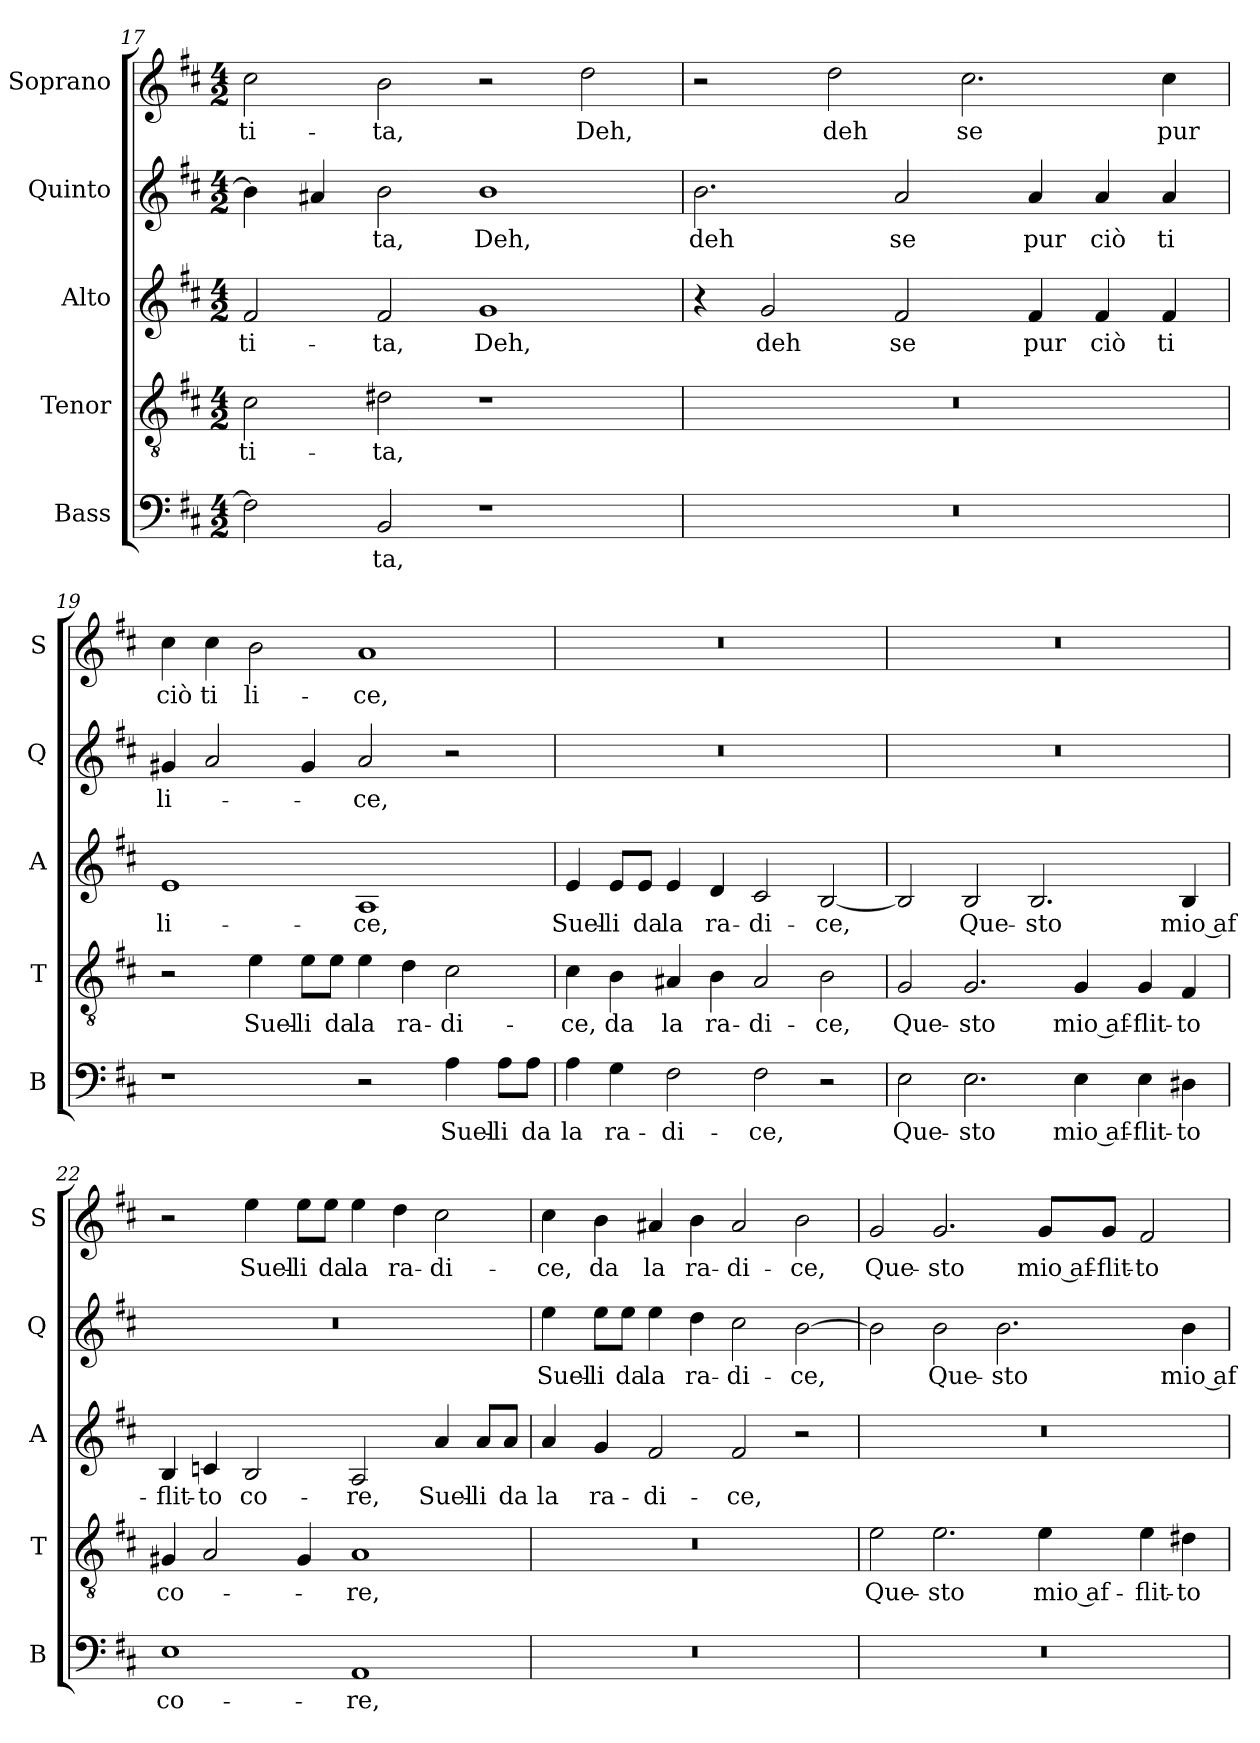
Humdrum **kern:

**kern	**text	**kern	**text	**kern	**text	**kern	**text	**kern	**text
*part5	*part5	*part4	*part4	*part3	*part3	*part2	*part2	*part1	*part1
*staff5	*staff5	*staff4	*staff4	*staff3	*staff3	*staff2	*staff2	*staff1	*staff1
*I"Bass	*	*I"Tenor	*	*I"Alto	*	*I"Quinto	*	*I"Soprano	*
*I'B	*	*I'T	*	*I'A	*	*I'Q	*	*I'S	*
!!LO:PB:g=z
*clefF4	*	*clefGv2	*	*clefG2	*	*clefG2	*	*clefG2	*
*k[f#c#]	*	*k[f#c#]	*	*k[f#c#]	*	*k[f#c#]	*	*k[f#c#]	*
*D:	*	*D:	*	*D:	*	*D:	*	*D:	*
*M4/2	*	*M4/2	*	*M4/2	*	*M4/2	*	*M4/2	*
=17	=17	=17	=17	=17	=17	=17	=17	=17	=17
!	!	!	!LO:LY:b	!	!LO:LY:b	!	!	!	!LO:LY:b
2F#\]	.	2c#\	-ti-	2f#/	-ti-	4b\]	.	2cc#\	-ti-
.	.	.	.	.	.	4a#X/	.	.	.
!	!LO:LY:b	!	!LO:LY:b	!	!LO:LY:b	!	!LO:LY:b	!	!LO:LY:b
2BB/	-ta,	2d#X\	-ta,	2f#/	-ta,	2b\	-ta,	2b\	-ta,
!	!	!	!	!	!LO:LY:b	!	!LO:LY:b	!	!
1r	.	1r	.	1g	Deh,	1b	Deh,	2r	.
!	!	!	!	!	!	!	!	!	!LO:LY:b
.	.	.	.	.	.	.	.	2dd\	Deh,
=18	=18	=18	=18	=18	=18	=18	=18	=18	=18
!	!	!	!	!	!	!	!LO:LY:b	!	!
0r	.	0r	.	4r	.	2.b\	deh	2r	.
!	!	!	!	!	!LO:LY:b	!	!	!	!
.	.	.	.	2g/	deh	.	.	.	.
!	!	!	!	!	!	!	!	!	!LO:LY:b
.	.	.	.	.	.	.	.	2dd\	deh
!	!	!	!	!	!LO:LY:b	!	!LO:LY:b	!	!
.	.	.	.	2f#/	se	2a/	se	.	.
!	!	!	!	!	!	!	!	!	!LO:LY:b
.	.	.	.	.	.	.	.	2.cc#\	se
!	!	!	!	!	!LO:LY:b	!	!LO:LY:b	!	!
.	.	.	.	4f#/	pur	4a/	pur	.	.
!	!	!	!	!	!LO:LY:b	!	!LO:LY:b	!	!
.	.	.	.	4f#/	ciò	4a/	ciò	.	.
!	!	!	!	!	!LO:LY:b	!	!LO:LY:b	!	!LO:LY:b
.	.	.	.	4f#/	ti	4a/	ti	4cc#\	pur
=19	=19	=19	=19	=19	=19	=19	=19	=19	=19
!	!	!	!	!	!LO:LY:b	!	!LO:LY:b	!	!LO:LY:b
1r	.	2r	.	1e	li-	4g#X/	li-	4cc#\	ciò
!	!	!	!	!	!	!	!	!	!LO:LY:b
.	.	.	.	.	.	2a/	.	4cc#\	ti
!	!	!	!LO:LY:b	!	!	!	!	!	!LO:LY:b
.	.	4e\	Suel-	.	.	.	.	2b\	li-
!	!	!	!LO:LY:b	!	!	!	!	!	!
.	.	8e\L	-li	.	.	4g#/	.	.	.
!	!	!	!LO:LY:b	!	!	!	!	!	!
.	.	8e\J	da	.	.	.	.	.	.
!	!	!	!LO:LY:b	!	!LO:LY:b	!	!LO:LY:b	!	!LO:LY:b
2r	.	4e\	la	1A	-ce,	2a/	-ce,	1a	-ce,
!	!	!	!LO:LY:b	!	!	!	!	!	!
.	.	4d\	ra-	.	.	.	.	.	.
!	!LO:LY:b	!	!LO:LY:b	!	!	!	!	!	!
4A\	Suel-	2c#\	-di-	.	.	2r	.	.	.
!	!LO:LY:b	!	!	!	!	!	!	!	!
8A\L	-li	.	.	.	.	.	.	.	.
!	!LO:LY:b	!	!	!	!	!	!	!	!
8A\J	da	.	.	.	.	.	.	.	.
!!LO:LB:g=z
=20	=20	=20	=20	=20	=20	=20	=20	=20	=20
!	!LO:LY:b	!	!LO:LY:b	!	!LO:LY:b	!	!	!	!
4A\	la	4c#\	-ce,	4e/	Suel-	0r	.	0r	.
!	!LO:LY:b	!	!LO:LY:b	!	!LO:LY:b	!	!	!	!
4G\	ra-	4B\	da	8e/L	-li	.	.	.	.
!	!	!	!	!	!LO:LY:b	!	!	!	!
.	.	.	.	8e/J	da	.	.	.	.
!	!LO:LY:b	!	!LO:LY:b	!	!LO:LY:b	!	!	!	!
2F#\	-di-	4A#X/	la	4e/	la	.	.	.	.
!	!	!	!LO:LY:b	!	!LO:LY:b	!	!	!	!
.	.	4B\	ra-	4d/	ra-	.	.	.	.
!	!LO:LY:b	!	!LO:LY:b	!	!LO:LY:b	!	!	!	!
2F#\	-ce,	2A#/	-di-	2c#/	-di-	.	.	.	.
!	!	!	!LO:LY:b	!	!LO:LY:b	!	!	!	!
2r	.	2B\	-ce,	[2B/	-ce,	.	.	.	.
=21	=21	=21	=21	=21	=21	=21	=21	=21	=21
!	!LO:LY:b	!	!LO:LY:b	!	!	!	!	!	!
2E\	Que-	2G/	Que-	2B/]	.	0r	.	0r	.
!	!LO:LY:b	!	!LO:LY:b	!	!LO:LY:b	!	!	!	!
2.E\	-sto	2.G/	-sto	2B/	Que-	.	.	.	.
!	!	!	!	!	!LO:LY:b	!	!	!	!
.	.	.	.	2.B/	-sto	.	.	.	.
!	!LO:LY:b	!	!LO:LY:b	!	!	!	!	!	!
4E\	mio af-	4G/	mio af-	.	.	.	.	.	.
!	!LO:LY:b	!	!LO:LY:b	!	!	!	!	!	!
4E\	-flit-	4G/	-flit-	.	.	.	.	.	.
!	!LO:LY:b	!	!LO:LY:b	!	!LO:LY:b	!	!	!	!
4D#X\	-to	4F#/	-to	4B/	mio af-	.	.	.	.
=22	=22	=22	=22	=22	=22	=22	=22	=22	=22
!	!LO:LY:b	!	!LO:LY:b	!	!LO:LY:b	!	!	!	!
1E	co-	4G#X/	co-	4B/	-flit-	0r	.	2r	.
!	!	!	!	!	!LO:LY:b	!	!	!	!
.	.	2A/	.	4cn/	-to	.	.	.	.
!	!	!	!	!	!LO:LY:b	!	!	!	!LO:LY:b
.	.	.	.	2B/	co-	.	.	4ee\	Suel-
!	!	!	!	!	!	!	!	!	!LO:LY:b
.	.	4G#/	.	.	.	.	.	8ee\L	-li
!	!	!	!	!	!	!	!	!	!LO:LY:b
.	.	.	.	.	.	.	.	8ee\J	da
!	!LO:LY:b	!	!LO:LY:b	!	!LO:LY:b	!	!	!	!LO:LY:b
1AA	-re,	1A	-re,	2A/	-re,	.	.	4ee\	la
!	!	!	!	!	!	!	!	!	!LO:LY:b
.	.	.	.	.	.	.	.	4dd\	ra-
!	!	!	!	!	!LO:LY:b	!	!	!	!LO:LY:b
.	.	.	.	4a/	Suel-	.	.	2cc#\	-di-
!	!	!	!	!	!LO:LY:b	!	!	!	!
.	.	.	.	8a/L	-li	.	.	.	.
!	!	!	!	!	!LO:LY:b	!	!	!	!
.	.	.	.	8a/J	da	.	.	.	.
!!LO:LB:g=z
=23	=23	=23	=23	=23	=23	=23	=23	=23	=23
!	!	!	!	!	!LO:LY:b	!	!LO:LY:b	!	!LO:LY:b
0r	.	0r	.	4a/	la	4ee\	Suel-	4cc#\	-ce,
!	!	!	!	!	!LO:LY:b	!	!LO:LY:b	!	!LO:LY:b
.	.	.	.	4g/	ra-	8ee\L	-li	4b\	da
!	!	!	!	!	!	!	!LO:LY:b	!	!
.	.	.	.	.	.	8ee\J	da	.	.
!	!	!	!	!	!LO:LY:b	!	!LO:LY:b	!	!LO:LY:b
.	.	.	.	2f#/	-di-	4ee\	la	4a#X/	la
!	!	!	!	!	!	!	!LO:LY:b	!	!LO:LY:b
.	.	.	.	.	.	4dd\	ra-	4b\	ra-
!	!	!	!	!	!LO:LY:b	!	!LO:LY:b	!	!LO:LY:b
.	.	.	.	2f#/	-ce,	2cc#\	-di-	2a#/	-di-
!	!	!	!	!	!	!	!LO:LY:b	!	!LO:LY:b
.	.	.	.	2r	.	[2b\	-ce,	2b\	-ce,
=24	=24	=24	=24	=24	=24	=24	=24	=24	=24
!	!	!	!LO:LY:b	!	!	!	!	!	!LO:LY:b
0r	.	2e\	Que-	0r	.	2b\]	.	2g/	Que-
!	!	!	!LO:LY:b	!	!	!	!LO:LY:b	!	!LO:LY:b
.	.	2.e\	-sto	.	.	2b\	Que-	2.g/	-sto
!	!	!	!	!	!	!	!LO:LY:b	!	!
.	.	.	.	.	.	2.b\	-sto	.	.
!	!	!	!LO:LY:b	!	!	!	!	!	!LO:LY:b
.	.	4e\	mio af-	.	.	.	.	8g/L	mio af-
!	!	!	!	!	!	!	!	!	!LO:LY:b
.	.	.	.	.	.	.	.	8g/J	-flit-
!	!	!	!LO:LY:b	!	!	!	!	!	!LO:LY:b
.	.	4e\	-flit-	.	.	.	.	2f#/	-to
!	!	!	!LO:LY:b	!	!	!	!LO:LY:b	!	!
.	.	4d#X\	-to	.	.	4b\	mio af-	.	.
=	=	=	=	=	=	=	=	=	=
*-	*-	*-	*-	*-	*-	*-	*-	*-	*-
